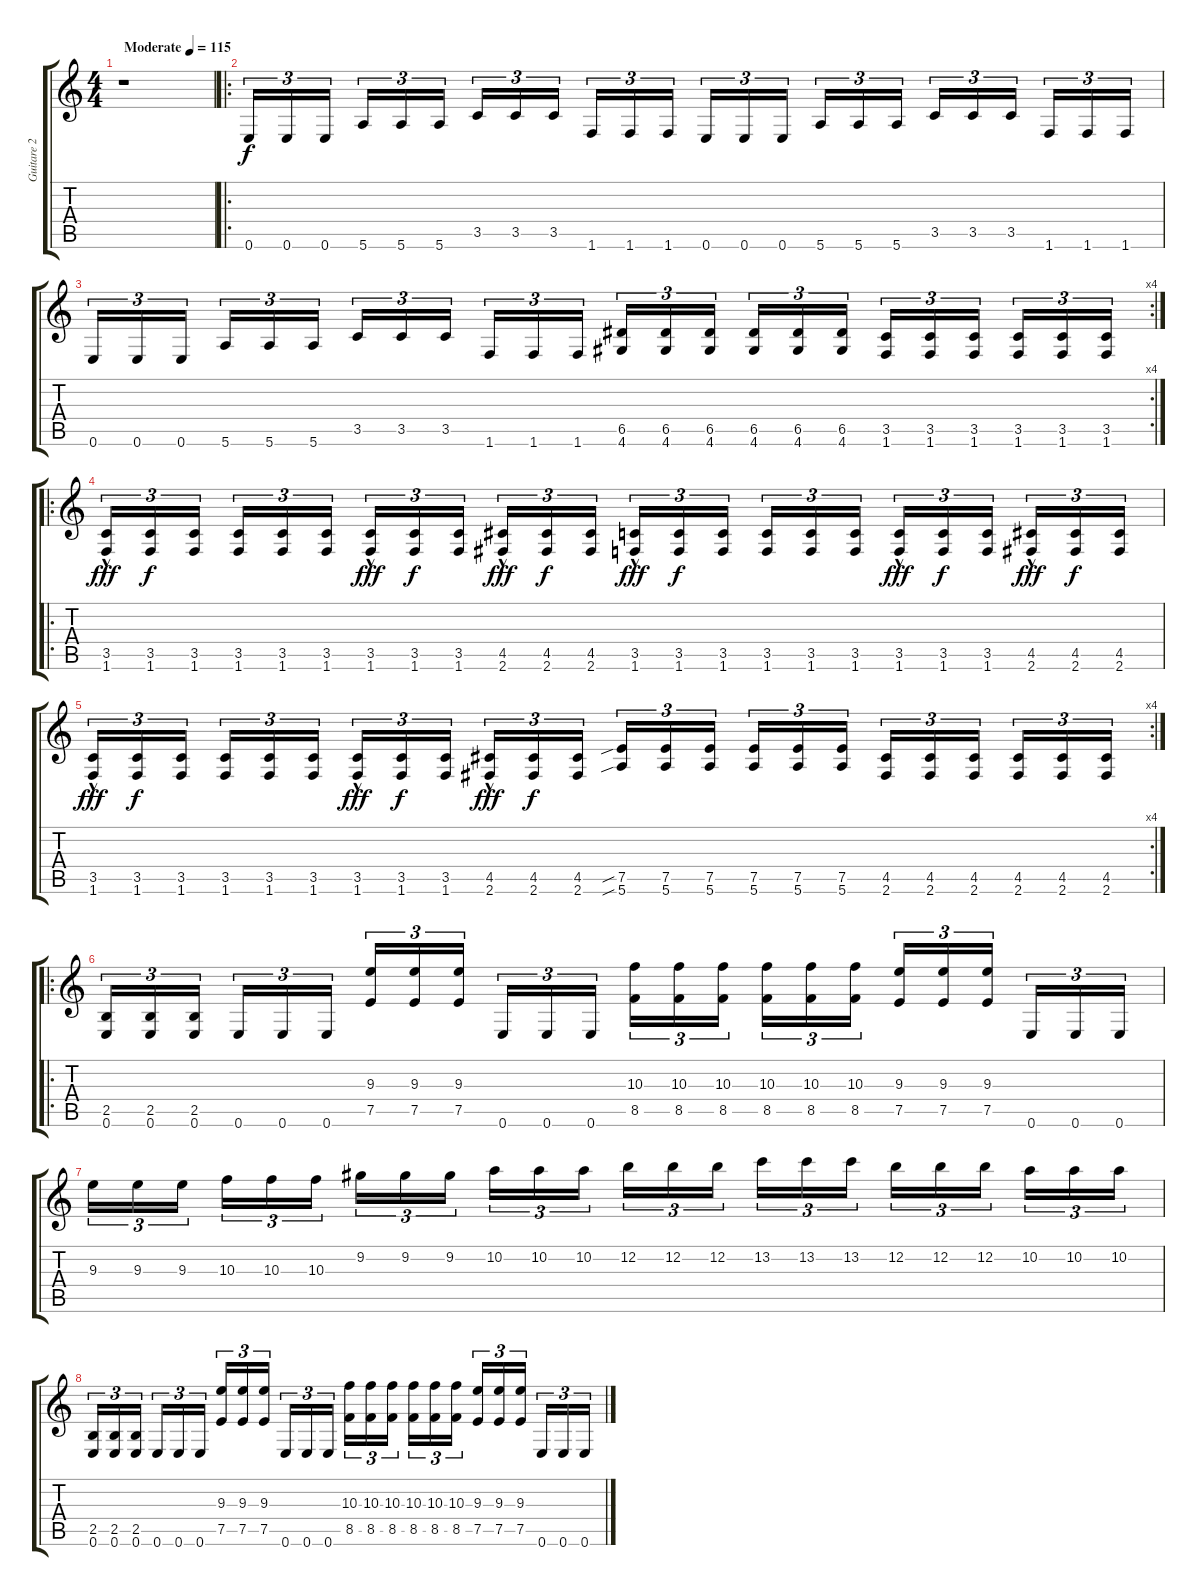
\track ("Guitare 2" "Guitare 2") {instrument distortionguitar}
\staff {score tabs}
\tuning (E4 B3 G3 D3 A2 E2) {hide}
\ts (4 4)
\tempo (115 "Moderate")
\clef g2
\ks c
r.1{dy f instrument distortionguitar} |
\ro
0.6.16{tu (3 2)} 0.6.16{tu (3 2)} 0.6.16{tu (3 2) beam splitsecondary} 5.6.16{tu (3 2)} 5.6.16{tu (3 2)} 5.6.16{tu (3 2)} 3.5.16{tu (3 2)} 3.5.16{tu (3 2)} 3.5.16{tu (3 2) beam splitsecondary} 1.6.16{tu (3 2)} 1.6.16{tu (3 2)} 1.6.16{tu (3 2)} 0.6.16{tu (3 2)} 0.6.16{tu (3 2)} 0.6.16{tu (3 2) beam splitsecondary} 5.6.16{tu (3 2)} 5.6.16{tu (3 2)} 5.6.16{tu (3 2)} 3.5.16{tu (3 2)} 3.5.16{tu (3 2)} 3.5.16{tu (3 2) beam splitsecondary} 1.6.16{tu (3 2)} 1.6.16{tu (3 2)} 1.6.16{tu (3 2)} |
\rc 4
0.6.16{tu (3 2)} 0.6.16{tu (3 2)} 0.6.16{tu (3 2) beam splitsecondary} 5.6.16{tu (3 2)} 5.6.16{tu (3 2)} 5.6.16{tu (3 2)} 3.5.16{tu (3 2)} 3.5.16{tu (3 2)} 3.5.16{tu (3 2) beam splitsecondary} 1.6.16{tu (3 2)} 1.6.16{tu (3 2)} 1.6.16{tu (3 2)} (6.5 4.6).16{tu (3 2)} (6.5 4.6).16{tu (3 2)} (6.5 4.6).16{tu (3 2) beam splitsecondary} (6.5 4.6).16{tu (3 2)} (6.5 4.6).16{tu (3 2)} (6.5 4.6).16{tu (3 2)} (3.5 1.6).16{tu (3 2)} (3.5 1.6).16{tu (3 2)} (3.5 1.6).16{tu (3 2) beam splitsecondary} (3.5 1.6).16{tu (3 2)} (3.5 1.6).16{tu (3 2)} (3.5 1.6).16{tu (3 2)} |
\ro
(3.5{hac} 1.6{hac}).16{tu (3 2) dy fff} (3.5 1.6).16{tu (3 2) dy f} (3.5 1.6).16{tu (3 2) beam splitsecondary} (3.5 1.6).16{tu (3 2)} (3.5 1.6).16{tu (3 2)} (3.5 1.6).16{tu (3 2)} (3.5{hac} 1.6{hac}).16{tu (3 2) dy fff} (3.5 1.6).16{tu (3 2) dy f} (3.5 1.6).16{tu (3 2) beam splitsecondary} (4.5{hac} 2.6{hac}).16{tu (3 2) dy fff} (4.5 2.6).16{tu (3 2) dy f} (4.5 2.6).16{tu (3 2)} (3.5{hac} 1.6{hac}).16{tu (3 2) dy fff} (3.5 1.6).16{tu (3 2) dy f} (3.5 1.6).16{tu (3 2) beam splitsecondary} (3.5 1.6).16{tu (3 2)} (3.5 1.6).16{tu (3 2)} (3.5 1.6).16{tu (3 2)} (3.5{hac} 1.6{hac}).16{tu (3 2) dy fff} (3.5 1.6).16{tu (3 2) dy f} (3.5 1.6).16{tu (3 2) beam splitsecondary} (4.5{hac} 2.6{hac}).16{tu (3 2) dy fff} (4.5 2.6).16{tu (3 2) dy f} (4.5 2.6).16{tu (3 2)} |
\rc 4
(3.5{hac} 1.6{hac}).16{tu (3 2) dy fff} (3.5 1.6).16{tu (3 2) dy f} (3.5 1.6).16{tu (3 2) beam splitsecondary} (3.5 1.6).16{tu (3 2)} (3.5 1.6).16{tu (3 2)} (3.5 1.6).16{tu (3 2)} (3.5{hac} 1.6{hac}).16{tu (3 2) dy fff} (3.5 1.6).16{tu (3 2) dy f} (3.5 1.6).16{tu (3 2) beam splitsecondary} (4.5{hac} 2.6{hac}).16{tu (3 2) dy fff} (4.5 2.6).16{tu (3 2) dy f} (4.5 2.6).16{tu (3 2)} (7.5{sib} 5.6{sib}).16{tu (3 2)} (7.5 5.6).16{tu (3 2)} (7.5 5.6).16{tu (3 2) beam splitsecondary} (7.5 5.6).16{tu (3 2)} (7.5 5.6).16{tu (3 2)} (7.5 5.6).16{tu (3 2)} (4.5 2.6).16{tu (3 2)} (4.5 2.6).16{tu (3 2)} (4.5 2.6).16{tu (3 2) beam splitsecondary} (4.5 2.6).16{tu (3 2)} (4.5 2.6).16{tu (3 2)} (4.5 2.6).16{tu (3 2)} |
\ro
(2.5 0.6).16{tu (3 2)} (2.5 0.6).16{tu (3 2)} (2.5 0.6).16{tu (3 2) beam splitsecondary} 0.6.16{tu (3 2)} 0.6.16{tu (3 2)} 0.6.16{tu (3 2)} (9.3 7.5).16{tu (3 2)} (9.3 7.5).16{tu (3 2)} (9.3 7.5).16{tu (3 2) beam splitsecondary} 0.6.16{tu (3 2)} 0.6.16{tu (3 2)} 0.6.16{tu (3 2)} (10.3 8.5).16{tu (3 2)} (10.3 8.5).16{tu (3 2)} (10.3 8.5).16{tu (3 2) beam splitsecondary} (10.3 8.5).16{tu (3 2)} (10.3 8.5).16{tu (3 2)} (10.3 8.5).16{tu (3 2)} (9.3 7.5).16{tu (3 2)} (9.3 7.5).16{tu (3 2)} (9.3 7.5).16{tu (3 2) beam splitsecondary} 0.6.16{tu (3 2)} 0.6.16{tu (3 2)} 0.6.16{tu (3 2)} |
9.3.16{tu (3 2)} 9.3.16{tu (3 2)} 9.3.16{tu (3 2) beam splitsecondary} 10.3.16{tu (3 2)} 10.3.16{tu (3 2)} 10.3.16{tu (3 2)} 9.2.16{tu (3 2)} 9.2.16{tu (3 2)} 9.2.16{tu (3 2) beam splitsecondary} 10.2.16{tu (3 2)} 10.2.16{tu (3 2)} 10.2.16{tu (3 2)} 12.2.16{tu (3 2)} 12.2.16{tu (3 2)} 12.2.16{tu (3 2) beam splitsecondary} 13.2.16{tu (3 2)} 13.2.16{tu (3 2)} 13.2.16{tu (3 2)} 12.2.16{tu (3 2)} 12.2.16{tu (3 2)} 12.2.16{tu (3 2) beam splitsecondary} 10.2.16{tu (3 2)} 10.2.16{tu (3 2)} 10.2.16{tu (3 2)} |
(2.5 0.6).16{tu (3 2)} (2.5 0.6).16{tu (3 2)} (2.5 0.6).16{tu (3 2) beam splitsecondary} 0.6.16{tu (3 2)} 0.6.16{tu (3 2)} 0.6.16{tu (3 2)} (9.3 7.5).16{tu (3 2)} (9.3 7.5).16{tu (3 2)} (9.3 7.5).16{tu (3 2) beam splitsecondary} 0.6.16{tu (3 2)} 0.6.16{tu (3 2)} 0.6.16{tu (3 2)} (10.3 8.5).16{tu (3 2)} (10.3 8.5).16{tu (3 2)} (10.3 8.5).16{tu (3 2) beam splitsecondary} (10.3 8.5).16{tu (3 2)} (10.3 8.5).16{tu (3 2)} (10.3 8.5).16{tu (3 2)} (9.3 7.5).16{tu (3 2)} (9.3 7.5).16{tu (3 2)} (9.3 7.5).16{tu (3 2) beam splitsecondary} 0.6.16{tu (3 2)} 0.6.16{tu (3 2)} 0.6.16{tu (3 2)}
